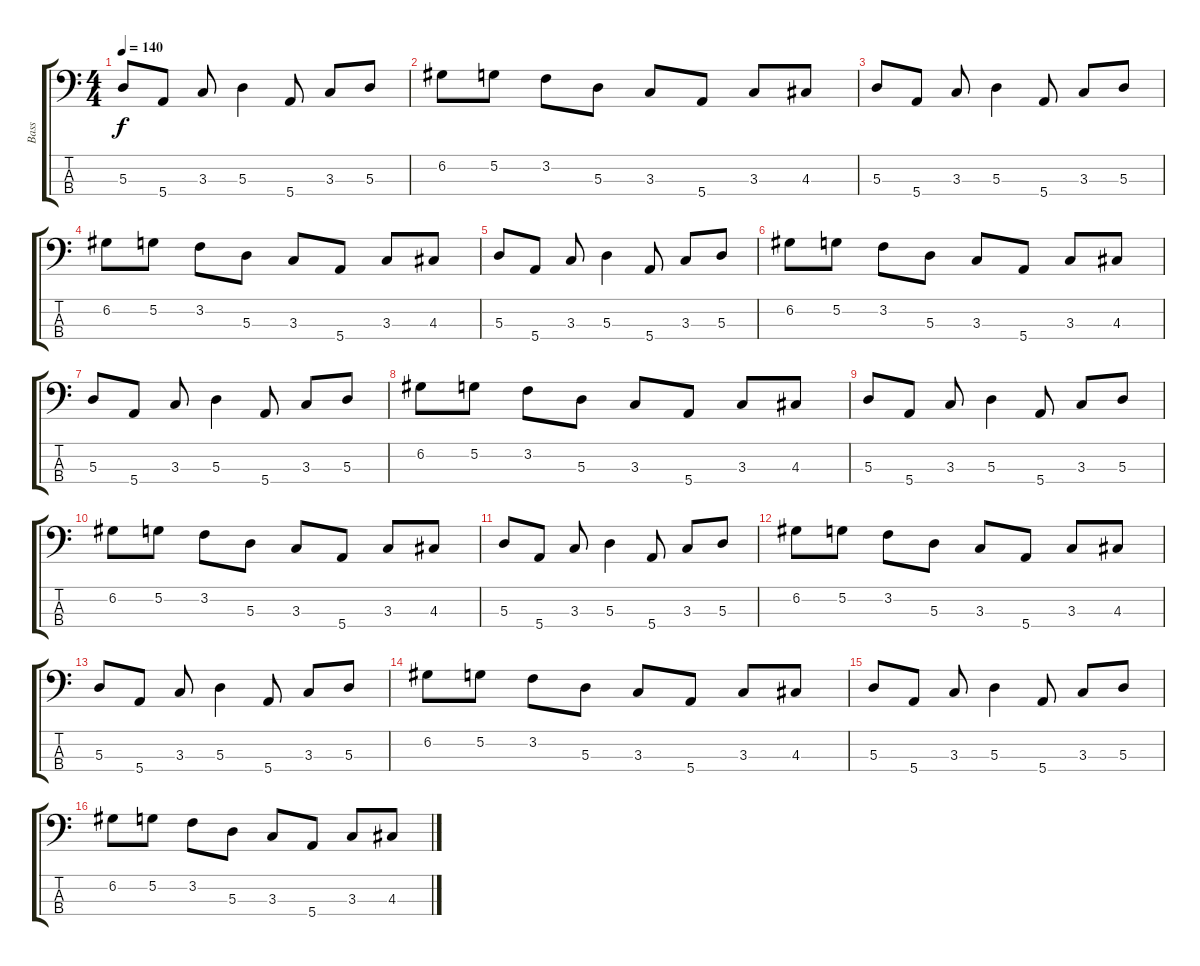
\track ("Bass" "Bass") {instrument fretlessbass}
\staff {score tabs}
\tuning (G2 D2 A1 E1) {hide}
\ts (4 4)
\tempo 140
\clef f4
\ks c
5.3.8{dy f} 5.4.8 3.3.8 5.3.4 5.4.8 3.3.8 5.3.8 |
6.2.8 5.2.8 3.2.8 5.3.8 3.3.8 5.4.8 3.3.8 4.3.8 |
5.3.8 5.4.8 3.3.8 5.3.4 5.4.8 3.3.8 5.3.8 |
6.2.8 5.2.8 3.2.8 5.3.8 3.3.8 5.4.8 3.3.8 4.3.8 |
5.3.8 5.4.8 3.3.8 5.3.4 5.4.8 3.3.8 5.3.8 |
6.2.8 5.2.8 3.2.8 5.3.8 3.3.8 5.4.8 3.3.8 4.3.8 |
5.3.8 5.4.8 3.3.8 5.3.4 5.4.8 3.3.8 5.3.8 |
6.2.8 5.2.8 3.2.8 5.3.8 3.3.8 5.4.8 3.3.8 4.3.8 |
5.3.8 5.4.8 3.3.8 5.3.4 5.4.8 3.3.8 5.3.8 |
6.2.8 5.2.8 3.2.8 5.3.8 3.3.8 5.4.8 3.3.8 4.3.8 |
5.3.8 5.4.8 3.3.8 5.3.4 5.4.8 3.3.8 5.3.8 |
6.2.8 5.2.8 3.2.8 5.3.8 3.3.8 5.4.8 3.3.8 4.3.8 |
5.3.8 5.4.8 3.3.8 5.3.4 5.4.8 3.3.8 5.3.8 |
6.2.8 5.2.8 3.2.8 5.3.8 3.3.8 5.4.8 3.3.8 4.3.8 |
5.3.8 5.4.8 3.3.8 5.3.4 5.4.8 3.3.8 5.3.8 |
6.2.8 5.2.8 3.2.8 5.3.8 3.3.8 5.4.8 3.3.8 4.3.8
